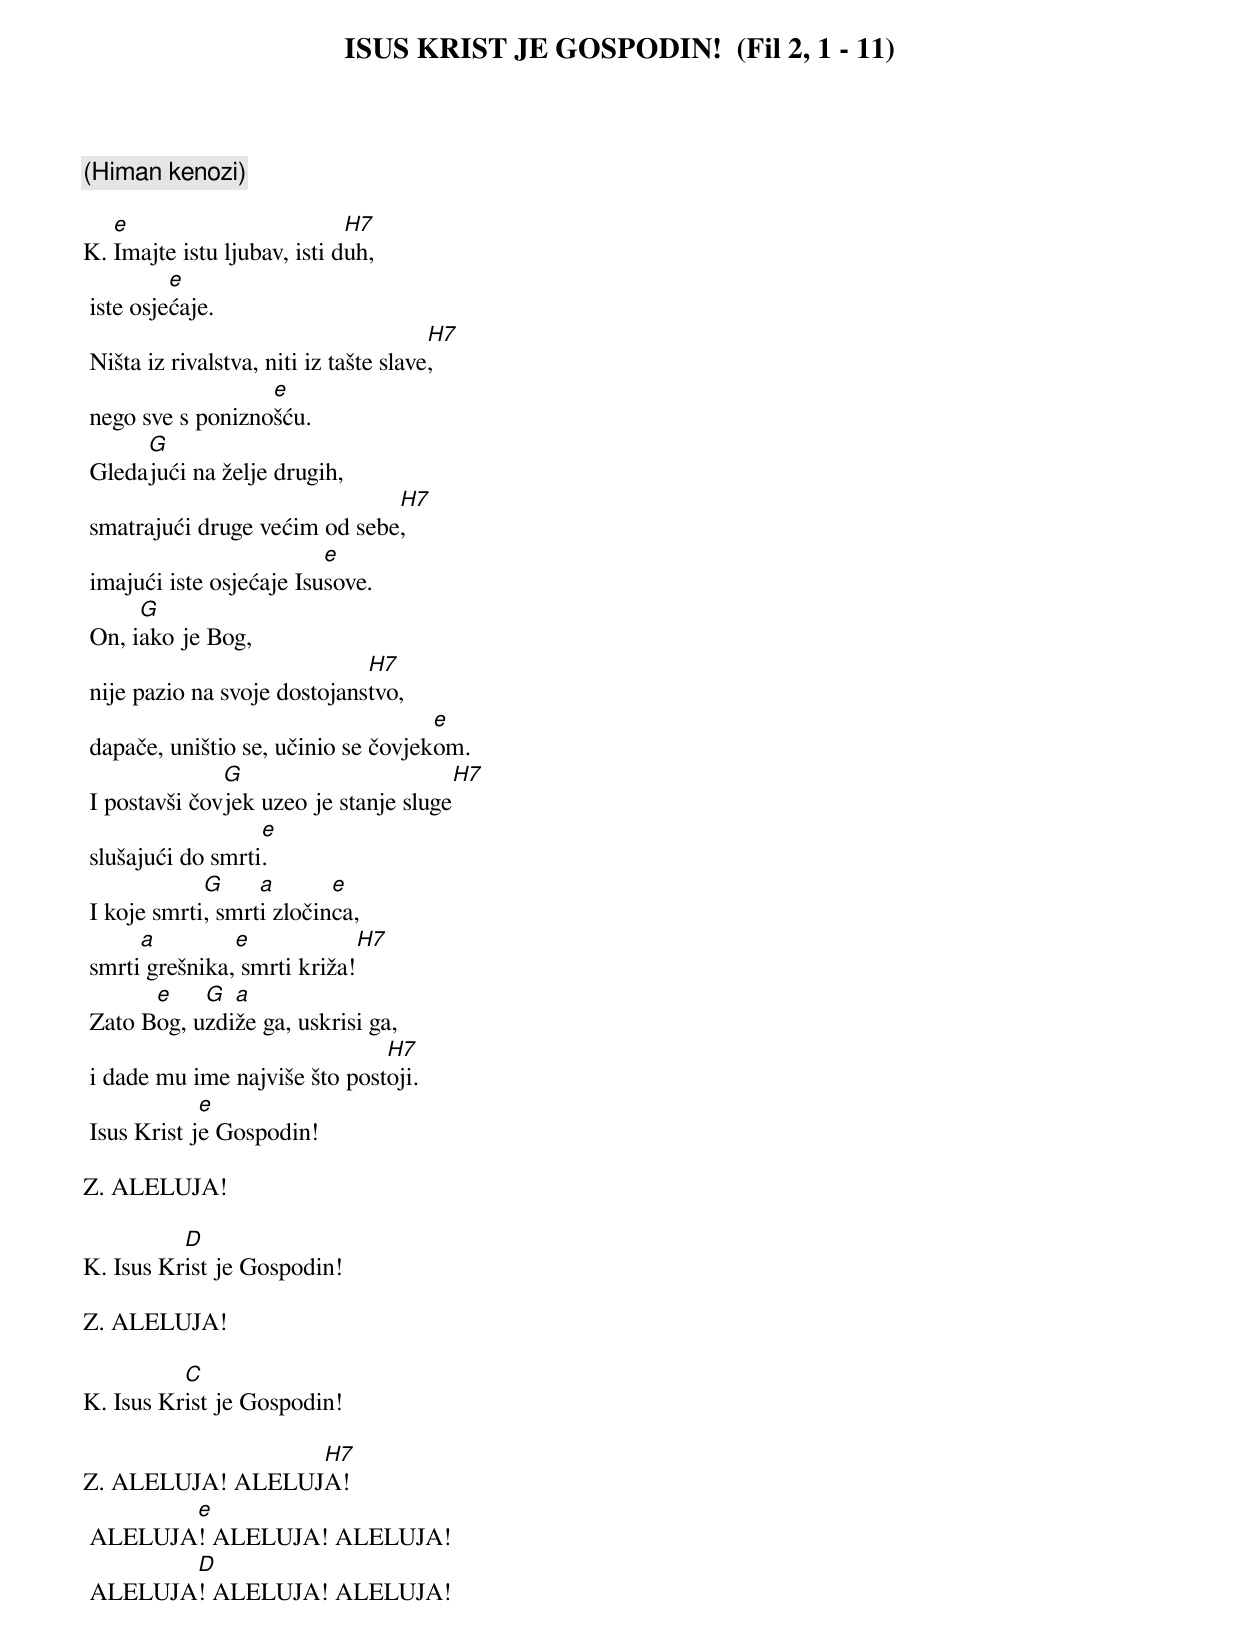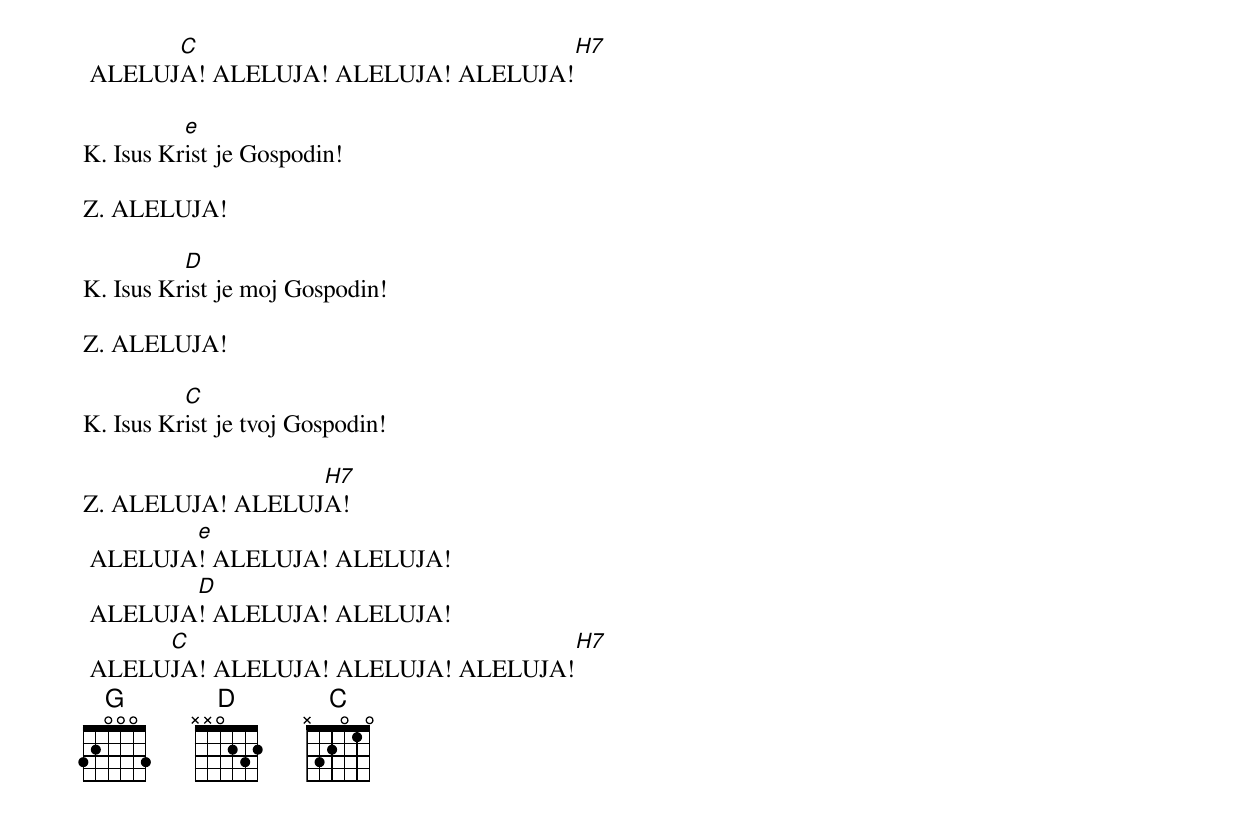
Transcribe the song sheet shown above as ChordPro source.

{title: ISUS KRIST JE GOSPODIN!  (Fil 2, 1 - 11)}

{comment: (Himan kenozi)}

K.	[e]Imajte istu ljubav, isti d[H7]uh,
	iste osje[e]ćaje.
	Ništa iz rivalstva, niti iz tašte slave[H7],
	nego sve s ponizno[e]šću.
	Gleda[G]jući na želje drugih,
	smatrajući druge većim od sebe[H7],
	imajući iste osjećaje Isu[e]sove.
	On, i[G]ako je Bog,
	nije pazio na svoje dostojans[H7]tvo,
	dapače, uništio se, učinio se čovjek[e]om.
	I postavši čov[G]jek uzeo je stanje sluge[H7]
	slušajući do smrti[e].
	I koje smrti[G], smrt[a]i zločin[e]ca,
	smrti[a] grešnika,[e] smrti križa![H7]
	Zato B[e]og, u[G]zdi[a]že ga, uskrisi ga,
	i dade mu ime najviše što post[H7]oji.
	Isus Krist j[e]e Gospodin!

Z.	ALELUJA!

K.	Isus Kr[D]ist je Gospodin!

Z.	ALELUJA!

K.	Isus Kr[C]ist je Gospodin!

Z.	ALELUJA! ALELUJ[H7]A!
	ALELUJA[e]! ALELUJA! ALELUJA!
	ALELUJA[D]! ALELUJA! ALELUJA!
	ALELUJ[C]A! ALELUJA! ALELUJA! ALELUJA![H7]

K.	Isus Kr[e]ist je Gospodin!

Z.	ALELUJA!

K.	Isus Kr[D]ist je moj Gospodin!

Z.	ALELUJA!

K.	Isus Kr[C]ist je tvoj Gospodin!

Z.	ALELUJA! ALELUJ[H7]A!
	ALELUJA[e]! ALELUJA! ALELUJA!
	ALELUJA[D]! ALELUJA! ALELUJA!
	ALELU[C]JA! ALELUJA! ALELUJA! ALELUJA![H7]
